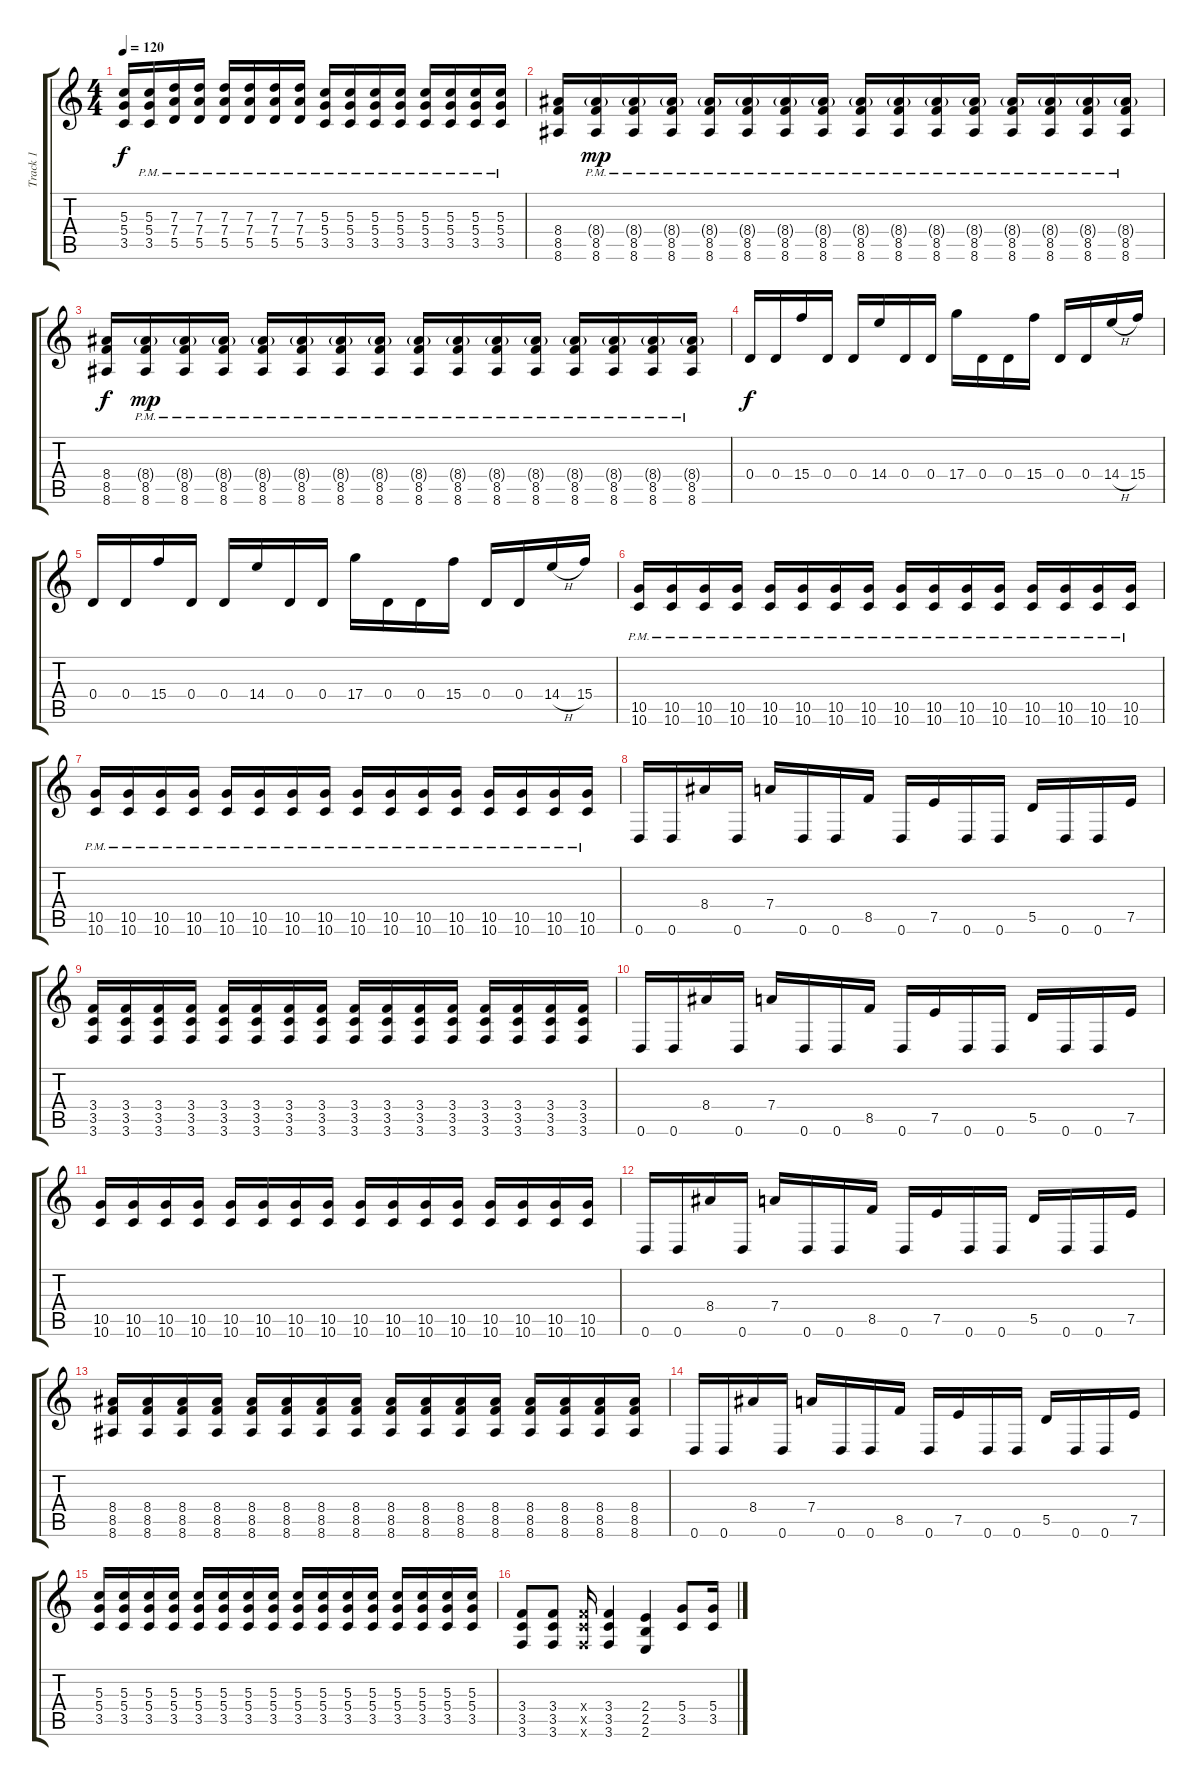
\track ("Track 1" "Track 1") {instrument overdrivenguitar}
\staff {score tabs}
\tuning (E4 B3 G3 D3 A2 D2) {hide}
\ts (4 4)
\tempo 120
\clef g2
\ks c
(5.3 5.4 3.5).16{dy f} (5.3{pm} 5.4{pm} 3.5{pm}).16 (7.3{pm} 7.4{pm} 5.5{pm}).16 (7.3{pm} 7.4{pm} 5.5{pm}).16 (7.3{pm} 7.4{pm} 5.5{pm}).16 (7.3{pm} 7.4{pm} 5.5{pm}).16 (7.3{pm} 7.4{pm} 5.5{pm}).16 (7.3{pm} 7.4{pm} 5.5{pm}).16 (5.3{pm} 5.4{pm} 3.5{pm}).16 (5.3{pm} 5.4{pm} 3.5{pm}).16 (5.3{pm} 5.4{pm} 3.5{pm}).16 (5.3{pm} 5.4{pm} 3.5{pm}).16 (5.3{pm} 5.4{pm} 3.5{pm}).16 (5.3{pm} 5.4{pm} 3.5{pm}).16 (5.3{pm} 5.4{pm} 3.5{pm}).16 (5.3{pm} 5.4 3.5).16 |
(8.4 8.5 8.6).16 (8.4{g pm} 8.5{pm} 8.6{pm}).16{dy mp} (8.4{g pm} 8.5{pm} 8.6{pm}).16 (8.4{g pm} 8.5{pm} 8.6{pm}).16 (8.4{g pm} 8.5{pm} 8.6{pm}).16 (8.4{g pm} 8.5{pm} 8.6{pm}).16 (8.4{g pm} 8.5{pm} 8.6{pm}).16 (8.4{g pm} 8.5{pm} 8.6{pm}).16 (8.4{g pm} 8.5{pm} 8.6{pm}).16 (8.4{g pm} 8.5{pm} 8.6{pm}).16 (8.4{g pm} 8.5{pm} 8.6{pm}).16 (8.4{g pm} 8.5{pm} 8.6{pm}).16 (8.4{g pm} 8.5{pm} 8.6{pm}).16 (8.4{g pm} 8.5{pm} 8.6{pm}).16 (8.4{g pm} 8.5{pm} 8.6{pm}).16 (8.4{g pm} 8.5{pm} 8.6{pm}).16 |
(8.4 8.5 8.6).16{dy f} (8.4{g pm} 8.5{pm} 8.6{pm}).16{dy mp} (8.4{g pm} 8.5{pm} 8.6{pm}).16 (8.4{g pm} 8.5{pm} 8.6{pm}).16 (8.4{g pm} 8.5{pm} 8.6{pm}).16 (8.4{g pm} 8.5{pm} 8.6{pm}).16 (8.4{g pm} 8.5{pm} 8.6{pm}).16 (8.4{g pm} 8.5{pm} 8.6{pm}).16 (8.4{g pm} 8.5{pm} 8.6{pm}).16 (8.4{g pm} 8.5{pm} 8.6{pm}).16 (8.4{g pm} 8.5{pm} 8.6{pm}).16 (8.4{g pm} 8.5{pm} 8.6{pm}).16 (8.4{g pm} 8.5{pm} 8.6{pm}).16 (8.4{g pm} 8.5{pm} 8.6{pm}).16 (8.4{g pm} 8.5{pm} 8.6{pm}).16 (8.4{g pm} 8.5{pm} 8.6{pm}).16 |
0.4.16{dy f} 0.4.16 15.4.16 0.4.16 0.4.16 14.4.16 0.4.16 0.4.16 17.4.16 0.4.16 0.4.16 15.4.16 0.4.16 0.4.16 14.4{h}.16 15.4.16 |
0.4.16 0.4.16 15.4.16 0.4.16 0.4.16 14.4.16 0.4.16 0.4.16 17.4.16 0.4.16 0.4.16 15.4.16 0.4.16 0.4.16 14.4{h}.16 15.4.16 |
(10.5{pm} 10.6{pm}).16 (10.5{pm} 10.6{pm}).16 (10.5{pm} 10.6{pm}).16 (10.5{pm} 10.6{pm}).16 (10.5{pm} 10.6{pm}).16 (10.5{pm} 10.6{pm}).16 (10.5{pm} 10.6{pm}).16 (10.5{pm} 10.6{pm}).16 (10.5{pm} 10.6{pm}).16 (10.5{pm} 10.6{pm}).16 (10.5{pm} 10.6{pm}).16 (10.5{pm} 10.6{pm}).16 (10.5{pm} 10.6{pm}).16 (10.5{pm} 10.6{pm}).16 (10.5{pm} 10.6{pm}).16 (10.5{pm} 10.6{pm}).16 |
(10.5{pm} 10.6{pm}).16 (10.5{pm} 10.6{pm}).16 (10.5{pm} 10.6{pm}).16 (10.5{pm} 10.6{pm}).16 (10.5{pm} 10.6{pm}).16 (10.5{pm} 10.6{pm}).16 (10.5{pm} 10.6{pm}).16 (10.5{pm} 10.6{pm}).16 (10.5{pm} 10.6{pm}).16 (10.5{pm} 10.6{pm}).16 (10.5{pm} 10.6{pm}).16 (10.5{pm} 10.6{pm}).16 (10.5{pm} 10.6{pm}).16 (10.5{pm} 10.6{pm}).16 (10.5{pm} 10.6{pm}).16 (10.5{pm} 10.6{pm}).16 |
0.6.16 0.6.16 8.4.16 0.6.16 7.4.16 0.6.16 0.6.16 8.5.16 0.6.16 7.5.16 0.6.16 0.6.16 5.5.16 0.6.16 0.6.16 7.5.16 |
(3.4 3.5 3.6).16 (3.4 3.5 3.6).16 (3.4 3.5 3.6).16 (3.4 3.5 3.6).16 (3.4 3.5 3.6).16 (3.4 3.5 3.6).16 (3.4 3.5 3.6).16 (3.4 3.5 3.6).16 (3.4 3.5 3.6).16 (3.4 3.5 3.6).16 (3.4 3.5 3.6).16 (3.4 3.5 3.6).16 (3.4 3.5 3.6).16 (3.4 3.5 3.6).16 (3.4 3.5 3.6).16 (3.4 3.5 3.6).16 |
0.6.16 0.6.16 8.4.16 0.6.16 7.4.16 0.6.16 0.6.16 8.5.16 0.6.16 7.5.16 0.6.16 0.6.16 5.5.16 0.6.16 0.6.16 7.5.16 |
(10.5 10.6).16 (10.5 10.6).16 (10.5 10.6).16 (10.5 10.6).16 (10.5 10.6).16 (10.5 10.6).16 (10.5 10.6).16 (10.5 10.6).16 (10.5 10.6).16 (10.5 10.6).16 (10.5 10.6).16 (10.5 10.6).16 (10.5 10.6).16 (10.5 10.6).16 (10.5 10.6).16 (10.5 10.6).16 |
0.6.16 0.6.16 8.4.16 0.6.16 7.4.16 0.6.16 0.6.16 8.5.16 0.6.16 7.5.16 0.6.16 0.6.16 5.5.16 0.6.16 0.6.16 7.5.16 |
(8.4 8.5 8.6).16 (8.4 8.5 8.6).16 (8.4 8.5 8.6).16 (8.4 8.5 8.6).16 (8.4 8.5 8.6).16 (8.4 8.5 8.6).16 (8.4 8.5 8.6).16 (8.4 8.5 8.6).16 (8.4 8.5 8.6).16 (8.4 8.5 8.6).16 (8.4 8.5 8.6).16 (8.4 8.5 8.6).16 (8.4 8.5 8.6).16 (8.4 8.5 8.6).16 (8.4 8.5 8.6).16 (8.4 8.5 8.6).16 |
0.6.16 0.6.16 8.4.16 0.6.16 7.4.16 0.6.16 0.6.16 8.5.16 0.6.16 7.5.16 0.6.16 0.6.16 5.5.16 0.6.16 0.6.16 7.5.16 |
(5.3 5.4 3.5).16 (5.3 5.4 3.5).16 (5.3 5.4 3.5).16 (5.3 5.4 3.5).16 (5.3 5.4 3.5).16 (5.3 5.4 3.5).16 (5.3 5.4 3.5).16 (5.3 5.4 3.5).16 (5.3 5.4 3.5).16 (5.3 5.4 3.5).16 (5.3 5.4 3.5).16 (5.3 5.4 3.5).16 (5.3 5.4 3.5).16 (5.3 5.4 3.5).16 (5.3 5.4 3.5).16 (5.3 5.4 3.5).16 |
(3.4 3.5 3.6).8 (3.4 3.5 3.6).8 (3.4{x} 3.5{x} 3.6{x}).16 (3.4 3.5 3.6).4 (2.4 2.5 2.6).4 (5.4 3.5).8 (5.4 3.5).16
